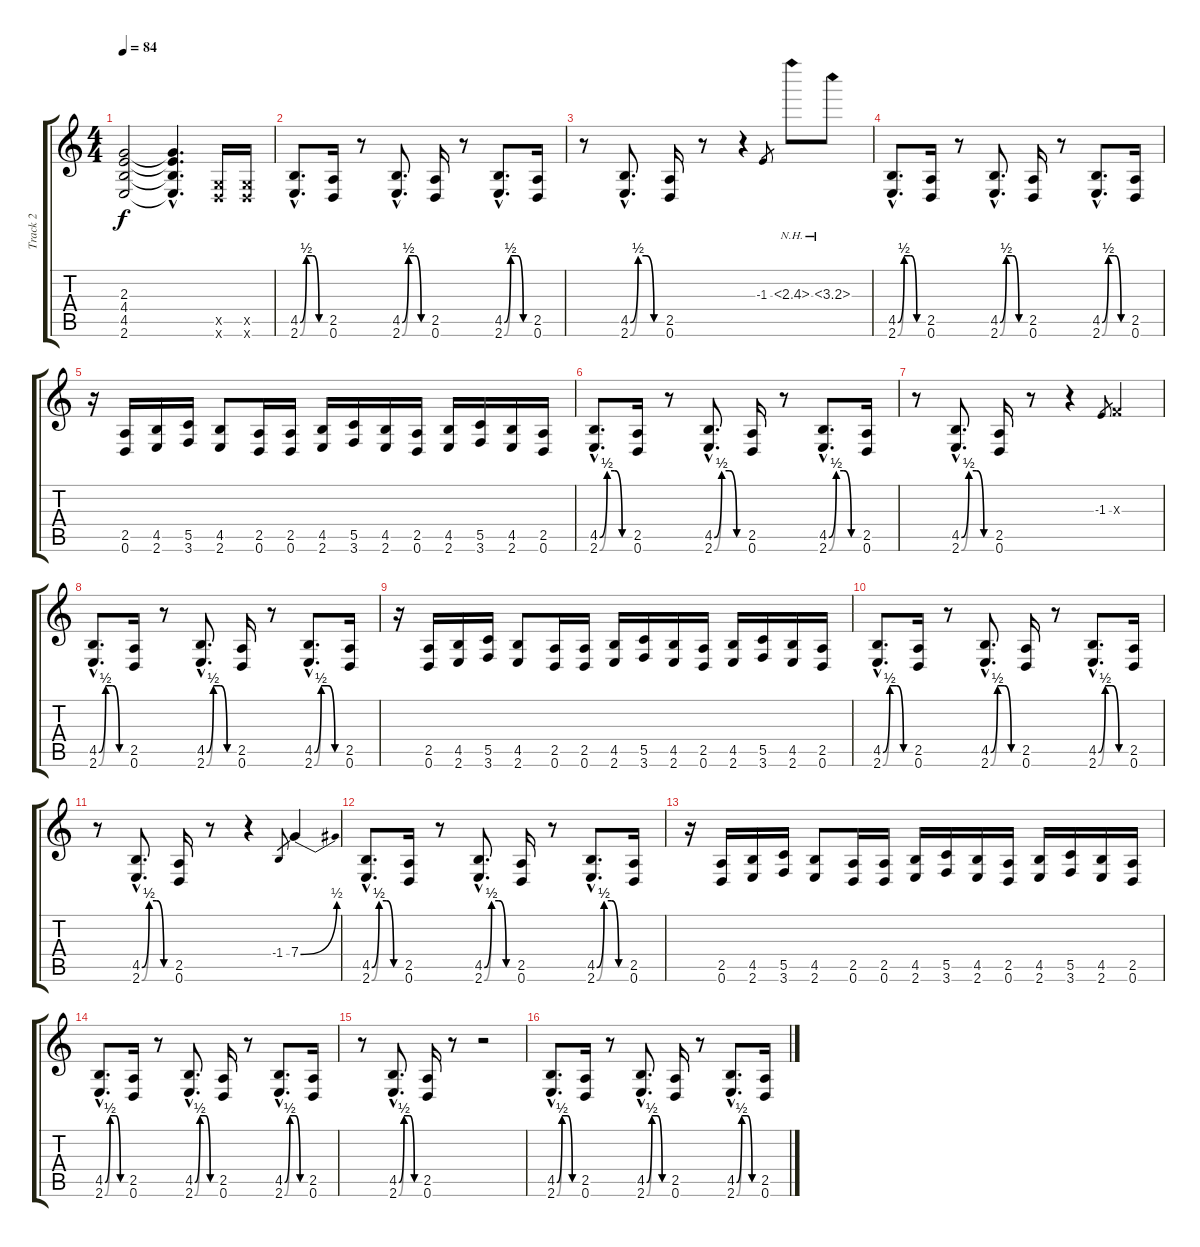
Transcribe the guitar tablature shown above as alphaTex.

\track ("Track 2" "Track 2") {instrument distortionguitar}
\staff {score tabs}
\tuning (D4 A3 F3 C3 G2 D2) {hide}
\ts (4 4)
\tempo 84
\clef g2
\ks c
(2.3 4.4 4.5 2.6).2{dy f} (2.3{hac t} 4.4{hac t} 4.5{hac t} 2.6{hac t}).4{d} (0.5{x} 0.6{x}).16 (0.5{x} 0.6{x}).16 |
(4.5{be (custom 0 0 15 2 30 2 45 0 60 0) hac} 2.6{be (custom 0 0 15 2 30 2 45 0 60 0) hac}).8{d} (2.5 0.6).16 r.8 (4.5{be (custom 0 0 15 2 30 2 45 0 60 0) hac} 2.6{be (custom 0 0 15 2 30 2 45 0 60 0) hac}).8{d} (2.5 0.6).16 r.8 (4.5{be (custom 0 0 15 2 30 2 45 0 60 0) hac} 2.6{be (custom 0 0 15 2 30 2 45 0 60 0) hac}).8{d} (2.5 0.6).16 |
r.8 (4.5{be (custom 0 0 15 2 30 2 45 0 60 0) hac} 2.6{be (custom 0 0 15 2 30 2 45 0 60 0) hac}).8{d} (2.5 0.6).16 r.8 r.4 -1.3.8{gr} 2.3{nh}.8 3.3{nh}.8 |
(4.5{be (custom 0 0 15 2 30 2 45 0 60 0) hac} 2.6{be (custom 0 0 15 2 30 2 45 0 60 0) hac}).8{d} (2.5 0.6).16 r.8 (4.5{be (custom 0 0 15 2 30 2 45 0 60 0) hac} 2.6{be (custom 0 0 15 2 30 2 45 0 60 0) hac}).8{d} (2.5 0.6).16 r.8 (4.5{be (custom 0 0 15 2 30 2 45 0 60 0) hac} 2.6{be (custom 0 0 15 2 30 2 45 0 60 0) hac}).8{d} (2.5 0.6).16 |
r.16 (2.5 0.6).16 (4.5 2.6).16 (5.5 3.6).16 (4.5 2.6).8 (2.5 0.6).16 (2.5 0.6).16 (4.5 2.6).16 (5.5 3.6).16 (4.5 2.6).16 (2.5 0.6).16 (4.5 2.6).16 (5.5 3.6).16 (4.5 2.6).16 (2.5 0.6).16 |
(4.5{be (custom 0 0 15 2 30 2 45 0 60 0) hac} 2.6{be (custom 0 0 15 2 30 2 45 0 60 0) hac}).8{d} (2.5 0.6).16 r.8 (4.5{be (custom 0 0 15 2 30 2 45 0 60 0) hac} 2.6{be (custom 0 0 15 2 30 2 45 0 60 0) hac}).8{d} (2.5 0.6).16 r.8 (4.5{be (custom 0 0 15 2 30 2 45 0 60 0) hac} 2.6{be (custom 0 0 15 2 30 2 45 0 60 0) hac}).8{d} (2.5 0.6).16 |
r.8 (4.5{be (custom 0 0 15 2 30 2 45 0 60 0) hac} 2.6{be (custom 0 0 15 2 30 2 45 0 60 0) hac}).8{d} (2.5 0.6).16 r.8 r.4 -1.3.8{gr} 0.3{x}.4 |
(4.5{be (custom 0 0 15 2 30 2 45 0 60 0) hac} 2.6{be (custom 0 0 15 2 30 2 45 0 60 0) hac}).8{d} (2.5 0.6).16 r.8 (4.5{be (custom 0 0 15 2 30 2 45 0 60 0) hac} 2.6{be (custom 0 0 15 2 30 2 45 0 60 0) hac}).8{d} (2.5 0.6).16 r.8 (4.5{be (custom 0 0 15 2 30 2 45 0 60 0) hac} 2.6{be (custom 0 0 15 2 30 2 45 0 60 0) hac}).8{d} (2.5 0.6).16 |
r.16 (2.5 0.6).16 (4.5 2.6).16 (5.5 3.6).16 (4.5 2.6).8 (2.5 0.6).16 (2.5 0.6).16 (4.5 2.6).16 (5.5 3.6).16 (4.5 2.6).16 (2.5 0.6).16 (4.5 2.6).16 (5.5 3.6).16 (4.5 2.6).16 (2.5 0.6).16 |
(4.5{be (custom 0 0 15 2 30 2 45 0 60 0) hac} 2.6{be (custom 0 0 15 2 30 2 45 0 60 0) hac}).8{d} (2.5 0.6).16 r.8 (4.5{be (custom 0 0 15 2 30 2 45 0 60 0) hac} 2.6{be (custom 0 0 15 2 30 2 45 0 60 0) hac}).8{d} (2.5 0.6).16 r.8 (4.5{be (custom 0 0 15 2 30 2 45 0 60 0) hac} 2.6{be (custom 0 0 15 2 30 2 45 0 60 0) hac}).8{d} (2.5 0.6).16 |
r.8 (4.5{be (custom 0 0 15 2 30 2 45 0 60 0) hac} 2.6{be (custom 0 0 15 2 30 2 45 0 60 0) hac}).8{d} (2.5 0.6).16 r.8 r.4 -1.4.8{gr} 7.4{be (bend 0 0 60 2)}.4 |
(4.5{be (custom 0 0 15 2 30 2 45 0 60 0) hac} 2.6{be (custom 0 0 15 2 30 2 45 0 60 0) hac}).8{d} (2.5 0.6).16 r.8 (4.5{be (custom 0 0 15 2 30 2 45 0 60 0) hac} 2.6{be (custom 0 0 15 2 30 2 45 0 60 0) hac}).8{d} (2.5 0.6).16 r.8 (4.5{be (custom 0 0 15 2 30 2 45 0 60 0) hac} 2.6{be (custom 0 0 15 2 30 2 45 0 60 0) hac}).8{d} (2.5 0.6).16 |
r.16 (2.5 0.6).16 (4.5 2.6).16 (5.5 3.6).16 (4.5 2.6).8 (2.5 0.6).16 (2.5 0.6).16 (4.5 2.6).16 (5.5 3.6).16 (4.5 2.6).16 (2.5 0.6).16 (4.5 2.6).16 (5.5 3.6).16 (4.5 2.6).16 (2.5 0.6).16 |
(4.5{be (custom 0 0 15 2 30 2 45 0 60 0) hac} 2.6{be (custom 0 0 15 2 30 2 45 0 60 0) hac}).8{d} (2.5 0.6).16 r.8 (4.5{be (custom 0 0 15 2 30 2 45 0 60 0) hac} 2.6{be (custom 0 0 15 2 30 2 45 0 60 0) hac}).8{d} (2.5 0.6).16 r.8 (4.5{be (custom 0 0 15 2 30 2 45 0 60 0) hac} 2.6{be (custom 0 0 15 2 30 2 45 0 60 0) hac}).8{d} (2.5 0.6).16 |
r.8 (4.5{be (custom 0 0 15 2 30 2 45 0 60 0) hac} 2.6{be (custom 0 0 15 2 30 2 45 0 60 0) hac}).8{d} (2.5 0.6).16 r.8 r.2 |
(4.5{be (custom 0 0 15 2 30 2 45 0 60 0) hac} 2.6{be (custom 0 0 15 2 30 2 45 0 60 0) hac}).8{d} (2.5 0.6).16 r.8 (4.5{be (custom 0 0 15 2 30 2 45 0 60 0) hac} 2.6{be (custom 0 0 15 2 30 2 45 0 60 0) hac}).8{d} (2.5 0.6).16 r.8 (4.5{be (custom 0 0 15 2 30 2 45 0 60 0) hac} 2.6{be (custom 0 0 15 2 30 2 45 0 60 0) hac}).8{d} (2.5 0.6).16
